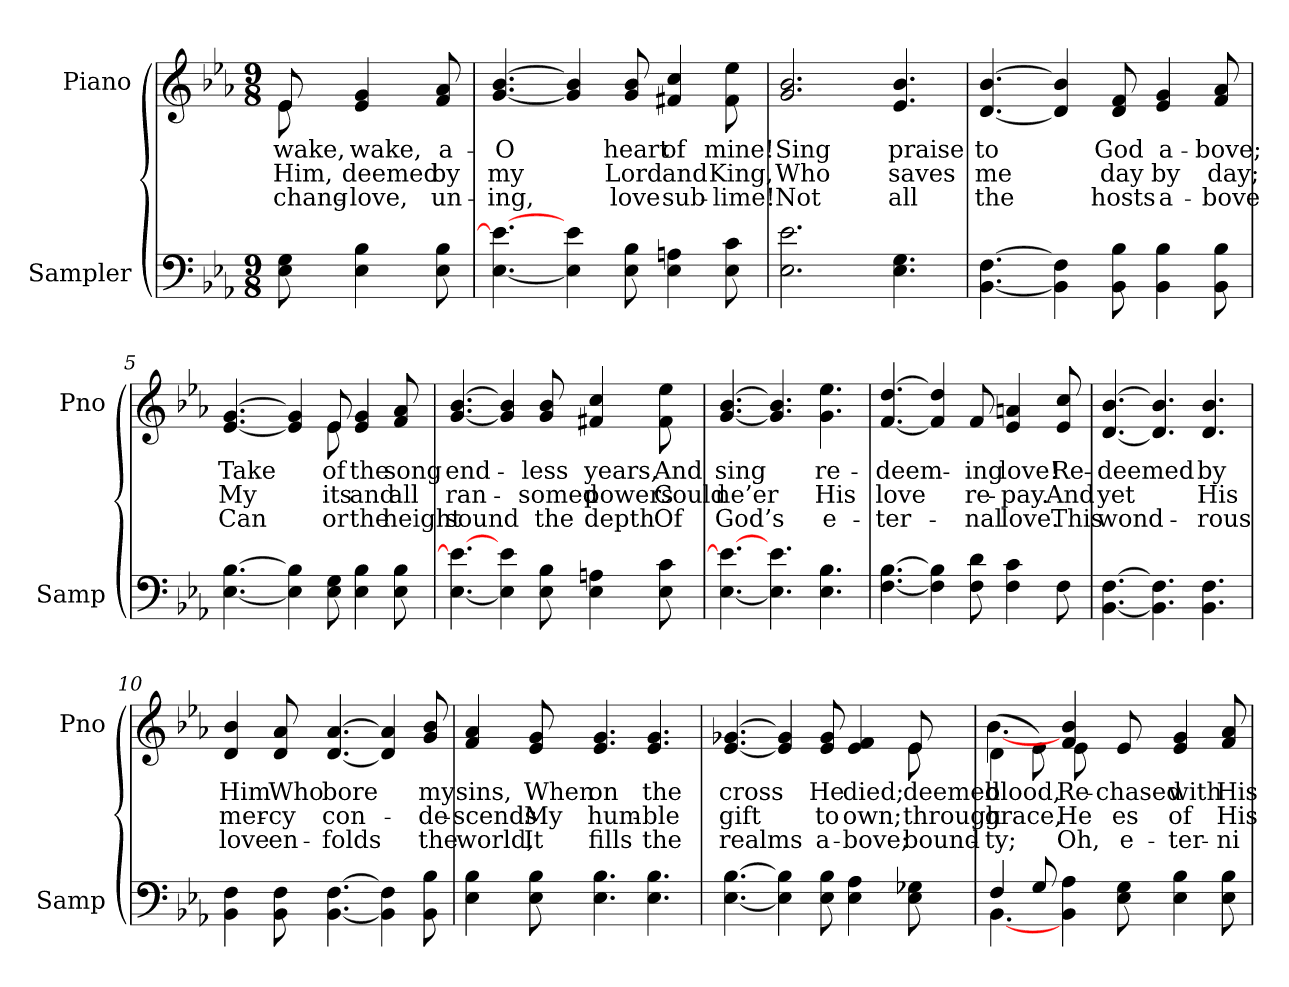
**kern	**kern	**text	**text	**text
*part2	*part1	*part1	*part1	*part1
*staff2	*staff1	*staff1	*staff1	*staff1
*I"Sampler	*I"Piano	*	*	*
*I'Samp	*I'Pno	*	*	*
*clefF4	*clefG2	*	*	*
*k[b-e-a-]	*k[b-e-a-]	*	*	*
*E-:	*E-:	*	*	*
*M9/8	*M9/8	*	*	*
=1	=1	=1	=1	=1
*	*^	*	*	*
8E- 8G	8e-/	8e-	-wake,	Him,	-chang-
4E- 4B-	4e- 4g	4.ryy	-wake,	-deemed	love,
8E- 8B-	8f 8a-	.	a-	by	un-
*	*v	*v	*	*	*
=2	=2	=2	=2	=2
[4.E- 4.e-_	[4.g [4.b-	O	my	-ing,
4E-] 4e-	4g] 4b-]	.	.	.
8E- 8B-	8g 8b-	heart	Lord	love
4E- 4An	4f#X 4cc	of	and	sub-
8E- 8c	8f# 8ee-	mine!	King,	-lime!
=3	=3	=3	=3	=3
2.E- 2.e-	2.g 2.b-	Sing	Who	Not
4.E- 4.G	4.e- 4.b-	praise	saves	all
=4	=4	=4	=4	=4
[4.BB- [4.F	[4.d [4.b-	to	me	the
4BB-] 4F]	4d] 4b-]	.	.	.
8BB- 8B-	8d 8f	God	day	hosts
4BB- 4B-	4e- 4g	a-	by	a-
8BB- 8B-	8f 8a-	-bove;	day;	-bove
=5	=5	=5	=5	=5
*	*^	*	*	*
[4.E- [4.B-	[4.e- [4.g	8ryy	Take	My	Can
*	*v	*v	*	*	*
4E-] 4B-]	4e-] 4g]	.	.	.
*	*^	*	*	*
8E- 8G	8e-/	8e-	of	its	or
4E- 4B-	4e- 4g	4.ryy	the	and	the
8E- 8B-	8f 8a-	.	song	all	height
*	*v	*v	*	*	*
=6	=6	=6	=6	=6
[4.E- 4.e-_	[4.g [4.b-	end-	ran-	sound
4E-] 4e-	4g] 4b-]	.	.	.
8E- 8B-	8g 8b-	-less	-somed	the
4E- 4An	4f#X 4cc	years,	powers	depth
8E- 8c	8f# 8ee-	And	Could	Of
=7	=7	=7	=7	=7
[4.E- 4.e-_	[4.g [4.b-	sing	ne’er	God’s
4.E-] 4.e-	4.g] 4.b-]	.	.	.
4.E- 4.B-	4.g 4.ee-	re-	His	e-
=8	=8	=8	=8	=8
[4.F [4.B-	[4.f [4.dd	-deem-	love	-ter-
4F] 4B-]	4f] 4dd]	.	.	.
8F 8d	8f	-ing	re-	-nal
4F 4c	4e- 4an	love!	-pay.	love.
8F	8e- 8cc	Re-	And	This
=9	=9	=9	=9	=9
[4.BB- [4.F	[4.d [4.b-	-deemed	yet	wond-
4.BB-] 4.F]	4.d] 4.b-]	.	.	.
4.BB- 4.F	4.d 4.b-	by	His	-rous
=10	=10	=10	=10	=10
4BB- 4F	4d 4b-	Him	mer-	love
8BB- 8F	8d 8a-	Who	-cy	en-
[4.BB- [4.F	[4.d [4.a-	bore	con-	-folds
4BB-] 4F]	4d] 4a-]	.	.	.
8BB- 8B-	8g 8b-	my	-de-	the
=11	=11	=11	=11	=11
4E- 4B-	4f 4a-	sins,	-scends	world,
8E- 8B-	8e- 8g	When	My	It
4.E- 4.B-	4.e- 4.g	on	hum-	fills
4.E- 4.B-	4.e- 4.g	the	-ble	the
=12	=12	=12	=12	=12
*	*^	*	*	*
[4.E- [4.B-	[4.e- [4.g-X	1ryy	cross	gift	realms
4E-] 4B-]	4e-] 4g-]	.	.	.	.
8E- 8B-	8e- 8g-	.	He	to	a-
4E- 4A-	4e- 4f	.	died;	own;	-bove;
8E- 8G-X	8e-/	8e-	-deemed	through	bound-
=13	=13	=13	=13	=13	=13
*^	*	*	*	*	*
4F/	[4.BB-	(4d\	[4.b-	blood,	grace,	-ty;
8G/	.	8e-\)	.	.	.	.
4BB- 4A-	2.ryy	4f 4b-	8e-	Re-	He	Oh,
.	.	.	2ryy	.	.	.
8E- 8G	.	8e-/	.	-chased	-es	e-
4E- 4B-	.	4e- 4g	.	with	of	-ter-
8E- 8B-	.	8f 8a-	8ryy	His	His	-ni-
*v	*v	*	*	*	*	*
*	*v	*v	*	*	*
=	=	=	=	=
*-	*-	*-	*-	*-
